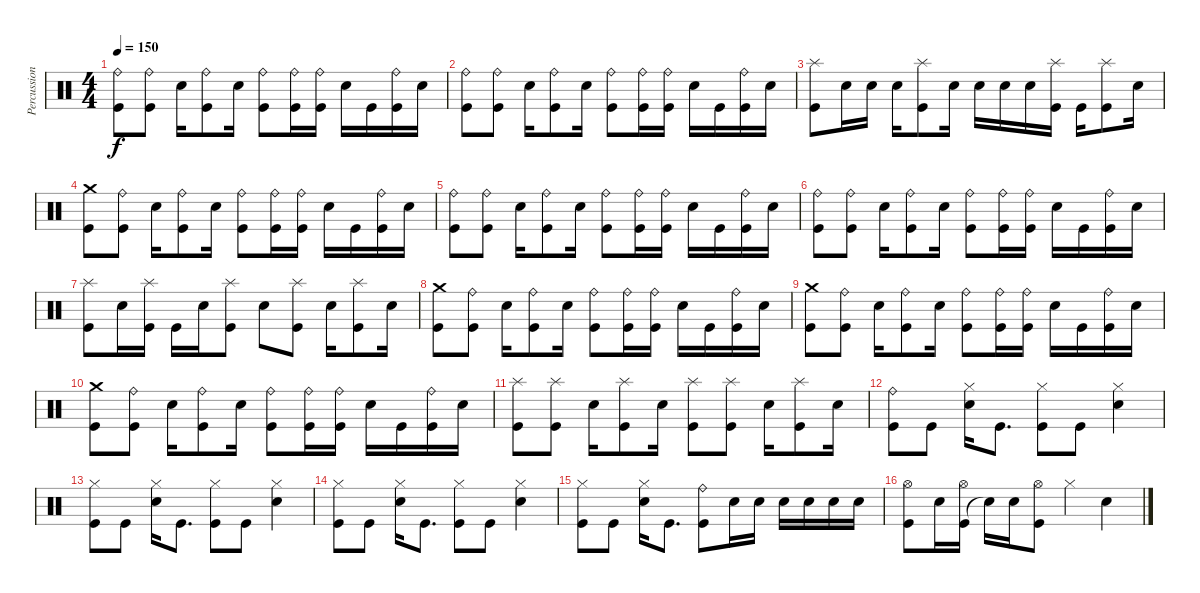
\track ("Percussions" "Percussion") {instrument percussion}
\staff {score}
\articulation defaults
\ts (4 4)
\tempo 150
\clef neutral
\ks c
("Kick (hit)" "Ride (bell)").8{dy f} ("Kick (hit)" "Ride (bell)").8 "Electric Snare (hit)".16 ("Kick (hit)" "Ride (bell)").8 "Electric Snare (hit)".16 ("Kick (hit)" "Ride (bell)").8 ("Kick (hit)" "Ride (bell)").16 ("Kick (hit)" "Ride (bell)").16 "Electric Snare (hit)".16 "Kick (hit)".16 ("Kick (hit)" "Ride (bell)").16 "Electric Snare (hit)".16 |
("Kick (hit)" "Ride (bell)").8 ("Kick (hit)" "Ride (bell)").8 "Electric Snare (hit)".16 ("Kick (hit)" "Ride (bell)").8 "Electric Snare (hit)".16 ("Kick (hit)" "Ride (bell)").8 ("Kick (hit)" "Ride (bell)").16 ("Kick (hit)" "Ride (bell)").16 "Electric Snare (hit)".16 "Kick (hit)".16 ("Kick (hit)" "Ride (bell)").16 "Electric Snare (hit)".16 |
("Kick (hit)" "Splash (hit)").8 "Electric Snare (hit)".16 "Electric Snare (hit)".16 "Electric Snare (hit)".16 ("Kick (hit)" "Splash (hit)").8 "Electric Snare (hit)".16 "Electric Snare (hit)".16 "Electric Snare (hit)".16 "Electric Snare (hit)".16 ("Kick (hit)" "Splash (hit)").16 "Kick (hit)".16 ("Kick (hit)" "Splash (hit)").8 "Electric Snare (hit)".16 |
("Kick (hit)" "Crash medium (hit)").8 ("Kick (hit)" "Ride (bell)").8 "Electric Snare (hit)".16 ("Kick (hit)" "Ride (bell)").8 "Electric Snare (hit)".16 ("Kick (hit)" "Ride (bell)").8 ("Kick (hit)" "Ride (bell)").16 ("Kick (hit)" "Ride (bell)").16 "Electric Snare (hit)".16 "Kick (hit)".16 ("Kick (hit)" "Ride (bell)").16 "Electric Snare (hit)".16 |
("Kick (hit)" "Ride (bell)").8 ("Kick (hit)" "Ride (bell)").8 "Electric Snare (hit)".16 ("Kick (hit)" "Ride (bell)").8 "Electric Snare (hit)".16 ("Kick (hit)" "Ride (bell)").8 ("Kick (hit)" "Ride (bell)").16 ("Kick (hit)" "Ride (bell)").16 "Electric Snare (hit)".16 "Kick (hit)".16 ("Kick (hit)" "Ride (bell)").16 "Electric Snare (hit)".16 |
("Kick (hit)" "Ride (bell)").8 ("Kick (hit)" "Ride (bell)").8 "Electric Snare (hit)".16 ("Kick (hit)" "Ride (bell)").8 "Electric Snare (hit)".16 ("Kick (hit)" "Ride (bell)").8 ("Kick (hit)" "Ride (bell)").16 ("Kick (hit)" "Ride (bell)").16 "Electric Snare (hit)".16 "Kick (hit)".16 ("Kick (hit)" "Ride (bell)").16 "Electric Snare (hit)".16 |
("Kick (hit)" "Splash (hit)").8 "Electric Snare (hit)".16 ("Kick (hit)" "Splash (hit)").16 "Kick (hit)".16 "Electric Snare (hit)".16 ("Kick (hit)" "Splash (hit)").8 "Electric Snare (hit)".8 ("Kick (hit)" "Splash (hit)").8 "Electric Snare (hit)".16 ("Kick (hit)" "Splash (hit)").8 "Electric Snare (hit)".16 |
("Kick (hit)" "Crash medium (hit)").8 ("Kick (hit)" "Ride (bell)").8 "Electric Snare (hit)".16 ("Kick (hit)" "Ride (bell)").8 "Electric Snare (hit)".16 ("Kick (hit)" "Ride (bell)").8 ("Kick (hit)" "Ride (bell)").16 ("Kick (hit)" "Ride (bell)").16 "Electric Snare (hit)".16 "Kick (hit)".16 ("Kick (hit)" "Ride (bell)").16 "Electric Snare (hit)".16 |
("Kick (hit)" "Crash medium (hit)").8 ("Kick (hit)" "Ride (bell)").8 "Electric Snare (hit)".16 ("Kick (hit)" "Ride (bell)").8 "Electric Snare (hit)".16 ("Kick (hit)" "Ride (bell)").8 ("Kick (hit)" "Ride (bell)").16 ("Kick (hit)" "Ride (bell)").16 "Electric Snare (hit)".16 "Kick (hit)".16 ("Kick (hit)" "Ride (bell)").16 "Electric Snare (hit)".16 |
("Kick (hit)" "Crash medium (hit)").8 ("Kick (hit)" "Ride (bell)").8 "Electric Snare (hit)".16 ("Kick (hit)" "Ride (bell)").8 "Electric Snare (hit)".16 ("Kick (hit)" "Ride (bell)").8 ("Kick (hit)" "Ride (bell)").16 ("Kick (hit)" "Ride (bell)").16 "Electric Snare (hit)".16 "Kick (hit)".16 ("Kick (hit)" "Ride (bell)").16 "Electric Snare (hit)".16 |
("Kick (hit)" "Splash (hit)").8 ("Kick (hit)" "Splash (hit)").8 "Electric Snare (hit)".16 ("Kick (hit)" "Splash (hit)").8 "Electric Snare (hit)".16 ("Kick (hit)" "Splash (hit)").8 ("Kick (hit)" "Splash (hit)").8 "Electric Snare (hit)".16 ("Kick (hit)" "Splash (hit)").8 "Electric Snare (hit)".16 |
("Kick (hit)" "Ride (bell)").8 "Kick (hit)".8 ("Electric Snare (hit)" "Hi-Hat (closed)").16 "Kick (hit)".8{d} ("Kick (hit)" "Hi-Hat (closed)").8 "Kick (hit)".8 ("Electric Snare (hit)" "Hi-Hat (closed)").4 |
("Kick (hit)" "Hi-Hat (closed)").8 "Kick (hit)".8 ("Electric Snare (hit)" "Hi-Hat (closed)").16 "Kick (hit)".8{d} ("Kick (hit)" "Hi-Hat (closed)").8 "Kick (hit)".8 ("Electric Snare (hit)" "Hi-Hat (closed)").4 |
("Kick (hit)" "Hi-Hat (closed)").8 "Kick (hit)".8 ("Electric Snare (hit)" "Hi-Hat (closed)").16 "Kick (hit)".8{d} ("Kick (hit)" "Hi-Hat (closed)").8 "Kick (hit)".8 ("Electric Snare (hit)" "Hi-Hat (closed)").4 |
("Kick (hit)" "Hi-Hat (closed)").8 "Kick (hit)".8 ("Electric Snare (hit)" "Hi-Hat (closed)").16 "Kick (hit)".8{d} ("Kick (hit)" "Ride (bell)").8 "Electric Snare (hit)".16 "Electric Snare (hit)".16 "Electric Snare (hit)".16 "Electric Snare (hit)".16 "Electric Snare (hit)".16 "Electric Snare (hit)".16 |
("Kick (hit)" "Hi-Hat (open)").8 "Electric Snare (hit)".16 ("Kick (hit)" "Hi-Hat (open)").16 "Snare (hit)"{t}.16 "Electric Snare (hit)".16 ("Kick (hit)" "Hi-Hat (open)").8 "Hi-Hat (closed)".4 "Electric Snare (hit)".4
